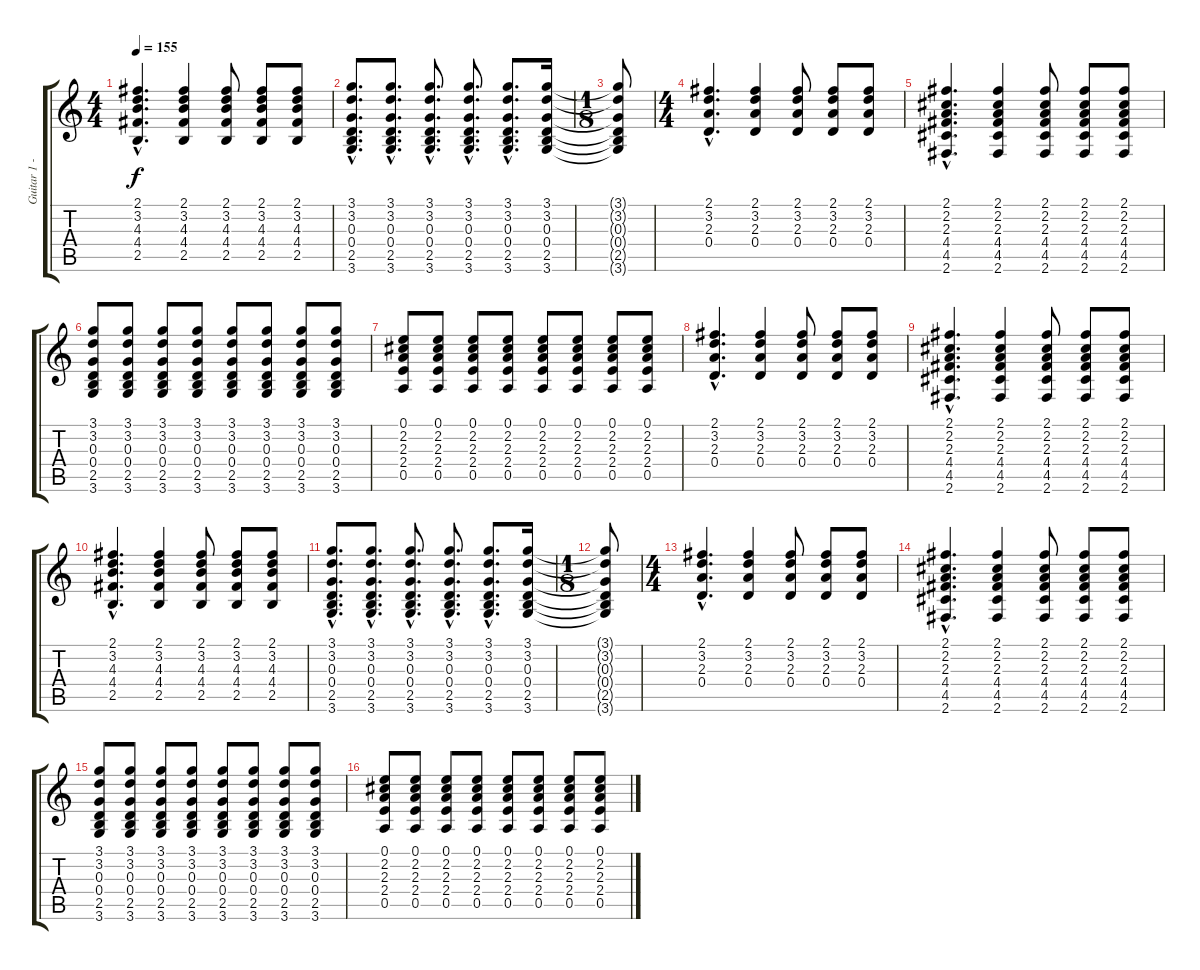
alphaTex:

\track ("Guitar 1 - Pete" "Guitar 1 -") {instrument overdrivenguitar}
\staff {score tabs}
\tuning (E4 B3 G3 D3 A2 E2) {hide}
\ts (4 4)
\tempo 155
\clef g2
\ks c
(2.1{hac} 3.2{hac} 4.3{hac} 4.4{hac} 2.5{hac}).4{d dy f} (2.1 3.2 4.3 4.4 2.5).4 (2.1 3.2 4.3 4.4 2.5).8 (2.1 3.2 4.3 4.4 2.5).8 (2.1 3.2 4.3 4.4 2.5).8 |
(3.1{hac} 3.2{hac} 0.3{hac} 0.4{hac} 2.5{hac} 3.6{hac}).8{d} (3.1{hac} 3.2{hac} 0.3{hac} 0.4{hac} 2.5{hac} 3.6{hac}).8{d} (3.1{hac} 3.2{hac} 0.3{hac} 0.4{hac} 2.5{hac} 3.6{hac}).8{d} (3.1{hac} 3.2{hac} 0.3{hac} 0.4{hac} 2.5{hac} 3.6{hac}).8{d} (3.1{hac} 3.2{hac} 0.3{hac} 0.4{hac} 2.5{hac} 3.6{hac}).8{d} (3.1 3.2 0.3 0.4 2.5 3.6).16 |
\ts (1 8)
(3.1{t} 3.2{t} 0.3{t} 0.4{t} 2.5{t} 3.6{t}).8 |
\ts (4 4)
(2.1{hac} 3.2{hac} 2.3{hac} 0.4{hac}).4{d} (2.1 3.2 2.3 0.4).4 (2.1 3.2 2.3 0.4).8 (2.1 3.2 2.3 0.4).8 (2.1 3.2 2.3 0.4).8 |
(2.1{hac} 2.2{hac} 2.3{hac} 4.4{hac} 4.5{hac} 2.6{hac}).4{d} (2.1 2.2 2.3 4.4 4.5 2.6).4 (2.1 2.2 2.3 4.4 4.5 2.6).8 (2.1 2.2 2.3 4.4 4.5 2.6).8 (2.1 2.2 2.3 4.4 4.5 2.6).8 |
(3.1 3.2 0.3 0.4 2.5 3.6).8 (3.1 3.2 0.3 0.4 2.5 3.6).8 (3.1 3.2 0.3 0.4 2.5 3.6).8 (3.1 3.2 0.3 0.4 2.5 3.6).8 (3.1 3.2 0.3 0.4 2.5 3.6).8 (3.1 3.2 0.3 0.4 2.5 3.6).8 (3.1 3.2 0.3 0.4 2.5 3.6).8 (3.1 3.2 0.3 0.4 2.5 3.6).8 |
(0.1 2.2 2.3 2.4 0.5).8 (0.1 2.2 2.3 2.4 0.5).8 (0.1 2.2 2.3 2.4 0.5).8 (0.1 2.2 2.3 2.4 0.5).8 (0.1 2.2 2.3 2.4 0.5).8 (0.1 2.2 2.3 2.4 0.5).8 (0.1 2.2 2.3 2.4 0.5).8 (0.1 2.2 2.3 2.4 0.5).8 |
(2.1{hac} 3.2{hac} 2.3{hac} 0.4{hac}).4{d} (2.1 3.2 2.3 0.4).4 (2.1 3.2 2.3 0.4).8 (2.1 3.2 2.3 0.4).8 (2.1 3.2 2.3 0.4).8 |
(2.1{hac} 2.2{hac} 2.3{hac} 4.4{hac} 4.5{hac} 2.6{hac}).4{d} (2.1 2.2 2.3 4.4 4.5 2.6).4 (2.1 2.2 2.3 4.4 4.5 2.6).8 (2.1 2.2 2.3 4.4 4.5 2.6).8 (2.1 2.2 2.3 4.4 4.5 2.6).8 |
(2.1{hac} 3.2{hac} 4.3{hac} 4.4{hac} 2.5{hac}).4{d} (2.1 3.2 4.3 4.4 2.5).4 (2.1 3.2 4.3 4.4 2.5).8 (2.1 3.2 4.3 4.4 2.5).8 (2.1 3.2 4.3 4.4 2.5).8 |
(3.1{hac} 3.2{hac} 0.3{hac} 0.4{hac} 2.5{hac} 3.6{hac}).8{d} (3.1{hac} 3.2{hac} 0.3{hac} 0.4{hac} 2.5{hac} 3.6{hac}).8{d} (3.1{hac} 3.2{hac} 0.3{hac} 0.4{hac} 2.5{hac} 3.6{hac}).8{d} (3.1{hac} 3.2{hac} 0.3{hac} 0.4{hac} 2.5{hac} 3.6{hac}).8{d} (3.1{hac} 3.2{hac} 0.3{hac} 0.4{hac} 2.5{hac} 3.6{hac}).8{d} (3.1 3.2 0.3 0.4 2.5 3.6).16 |
\ts (1 8)
(3.1{t} 3.2{t} 0.3{t} 0.4{t} 2.5{t} 3.6{t}).8 |
\ts (4 4)
(2.1{hac} 3.2{hac} 2.3{hac} 0.4{hac}).4{d} (2.1 3.2 2.3 0.4).4 (2.1 3.2 2.3 0.4).8 (2.1 3.2 2.3 0.4).8 (2.1 3.2 2.3 0.4).8 |
(2.1{hac} 2.2{hac} 2.3{hac} 4.4{hac} 4.5{hac} 2.6{hac}).4{d} (2.1 2.2 2.3 4.4 4.5 2.6).4 (2.1 2.2 2.3 4.4 4.5 2.6).8 (2.1 2.2 2.3 4.4 4.5 2.6).8 (2.1 2.2 2.3 4.4 4.5 2.6).8 |
(3.1 3.2 0.3 0.4 2.5 3.6).8 (3.1 3.2 0.3 0.4 2.5 3.6).8 (3.1 3.2 0.3 0.4 2.5 3.6).8 (3.1 3.2 0.3 0.4 2.5 3.6).8 (3.1 3.2 0.3 0.4 2.5 3.6).8 (3.1 3.2 0.3 0.4 2.5 3.6).8 (3.1 3.2 0.3 0.4 2.5 3.6).8 (3.1 3.2 0.3 0.4 2.5 3.6).8 |
(0.1 2.2 2.3 2.4 0.5).8 (0.1 2.2 2.3 2.4 0.5).8 (0.1 2.2 2.3 2.4 0.5).8 (0.1 2.2 2.3 2.4 0.5).8 (0.1 2.2 2.3 2.4 0.5).8 (0.1 2.2 2.3 2.4 0.5).8 (0.1 2.2 2.3 2.4 0.5).8 (0.1 2.2 2.3 2.4 0.5).8
